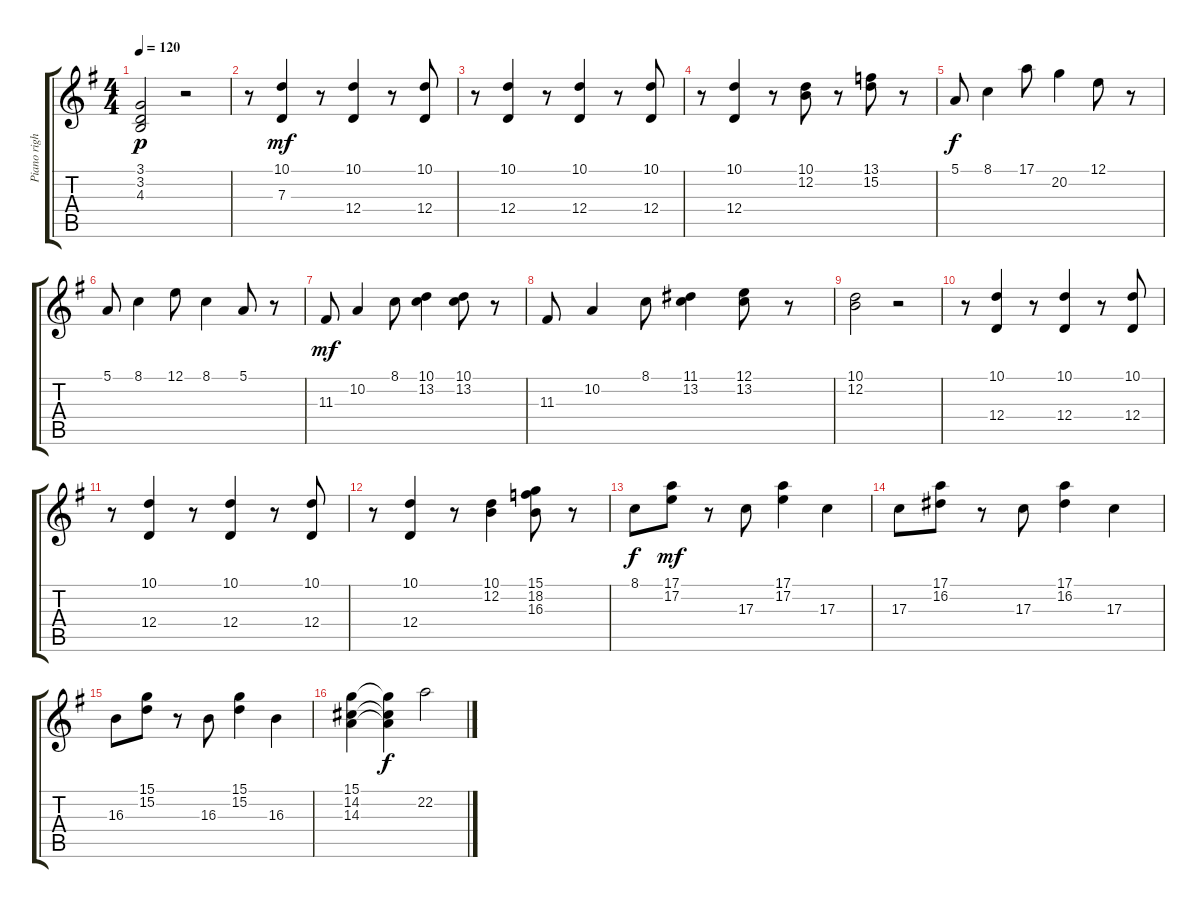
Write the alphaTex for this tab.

\track ("Piano right" "Piano righ") {instrument brightacousticpiano}
\staff {score tabs}
\tuning (E4 B3 G3 D3 A2 E2) {hide}
\ts (4 4)
\tempo 120
\clef g2
\ks g
(3.1 3.2 4.3).2{dy p} r.2 |
r.8 (10.1 7.3).4{dy mf} r.8 (10.1 12.4).4 r.8 (10.1 12.4).8 |
r.8 (10.1 12.4).4 r.8 (10.1 12.4).4 r.8 (10.1 12.4).8 |
r.8 (10.1 12.4).4 r.8 (10.1 12.2).8 r.8 (13.1 15.2).8 r.8 |
5.1.8{dy f} 8.1.4 17.1.8 20.2.4 12.1.8 r.8 |
5.1.8 8.1.4 12.1.8 8.1.4 5.1.8 r.8 |
11.3.8{dy mf} 10.2.4 8.1.8 (10.1 13.2).4 (10.1 13.2).8 r.8 |
11.3.8 10.2.4 8.1.8 (11.1 13.2).4 (12.1 13.2).8 r.8 |
(10.1 12.2).2 r.2 |
r.8 (10.1 12.4).4 r.8 (10.1 12.4).4 r.8 (10.1 12.4).8 |
r.8 (10.1 12.4).4 r.8 (10.1 12.4).4 r.8 (10.1 12.4).8 |
r.8 (10.1 12.4).4 r.8 (10.1 12.2).4 (15.1 18.2 16.3).8 r.8 |
8.1.8{dy f} (17.1 17.2).8{dy mf} r.8 17.3.8 (17.1 17.2).4 17.3.4 |
17.3.8 (17.1 16.2).8 r.8 17.3.8 (17.1 16.2).4 17.3.4 |
16.3.8 (15.1 15.2).8 r.8 16.3.8 (15.1 15.2).4 16.3.4 |
(15.1 14.2 14.3).4 (15.1{t} 14.2{t} 14.3{t}).4{dy f} 22.2.2
